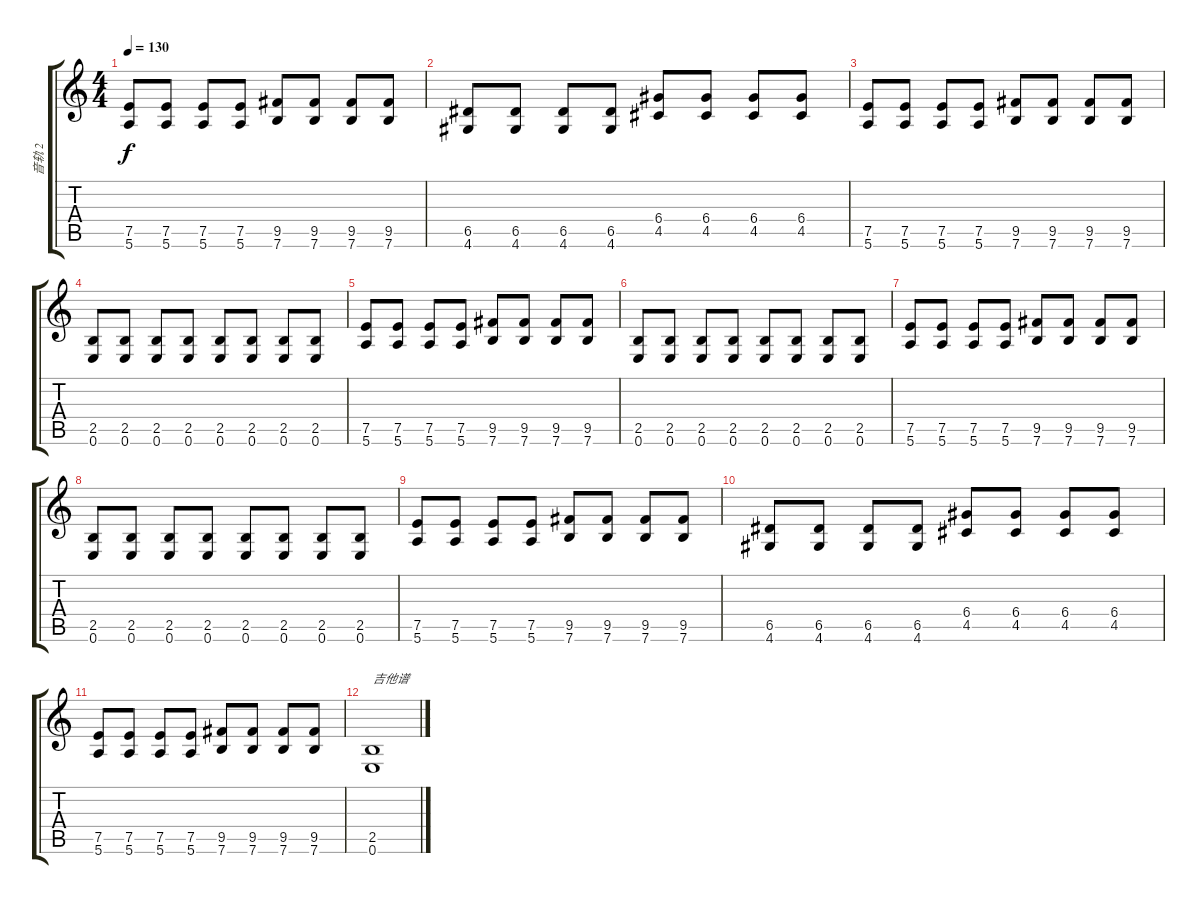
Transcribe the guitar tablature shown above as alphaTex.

\track ("音轨 2" "音轨 2") {instrument distortionguitar}
\staff {score tabs}
\tuning (E4 B3 G3 D3 A2 E2) {hide}
\ts (4 4)
\tempo 130
\clef g2
\ks c
(7.5 5.6).8{dy f} (7.5 5.6).8 (7.5 5.6).8 (7.5 5.6).8 (9.5 7.6).8 (9.5 7.6).8 (9.5 7.6).8 (9.5 7.6).8 |
(6.5 4.6).8 (6.5 4.6).8 (6.5 4.6).8 (6.5 4.6).8 (6.4 4.5).8 (6.4 4.5).8 (6.4 4.5).8 (6.4 4.5).8 |
(7.5 5.6).8 (7.5 5.6).8 (7.5 5.6).8 (7.5 5.6).8 (9.5 7.6).8 (9.5 7.6).8 (9.5 7.6).8 (9.5 7.6).8 |
(2.5 0.6).8 (2.5 0.6).8 (2.5 0.6).8 (2.5 0.6).8 (2.5 0.6).8 (2.5 0.6).8 (2.5 0.6).8 (2.5 0.6).8 |
(7.5 5.6).8 (7.5 5.6).8 (7.5 5.6).8 (7.5 5.6).8 (9.5 7.6).8 (9.5 7.6).8 (9.5 7.6).8 (9.5 7.6).8 |
(2.5 0.6).8 (2.5 0.6).8 (2.5 0.6).8 (2.5 0.6).8 (2.5 0.6).8 (2.5 0.6).8 (2.5 0.6).8 (2.5 0.6).8 |
(7.5 5.6).8 (7.5 5.6).8 (7.5 5.6).8 (7.5 5.6).8 (9.5 7.6).8 (9.5 7.6).8 (9.5 7.6).8 (9.5 7.6).8 |
(2.5 0.6).8 (2.5 0.6).8 (2.5 0.6).8 (2.5 0.6).8 (2.5 0.6).8 (2.5 0.6).8 (2.5 0.6).8 (2.5 0.6).8 |
(7.5 5.6).8 (7.5 5.6).8 (7.5 5.6).8 (7.5 5.6).8 (9.5 7.6).8 (9.5 7.6).8 (9.5 7.6).8 (9.5 7.6).8 |
(6.5 4.6).8 (6.5 4.6).8 (6.5 4.6).8 (6.5 4.6).8 (6.4 4.5).8 (6.4 4.5).8 (6.4 4.5).8 (6.4 4.5).8 |
(7.5 5.6).8 (7.5 5.6).8 (7.5 5.6).8 (7.5 5.6).8 (9.5 7.6).8 (9.5 7.6).8 (9.5 7.6).8 (9.5 7.6).8 |
(2.5 0.6).1{txt "吉他谱"}
